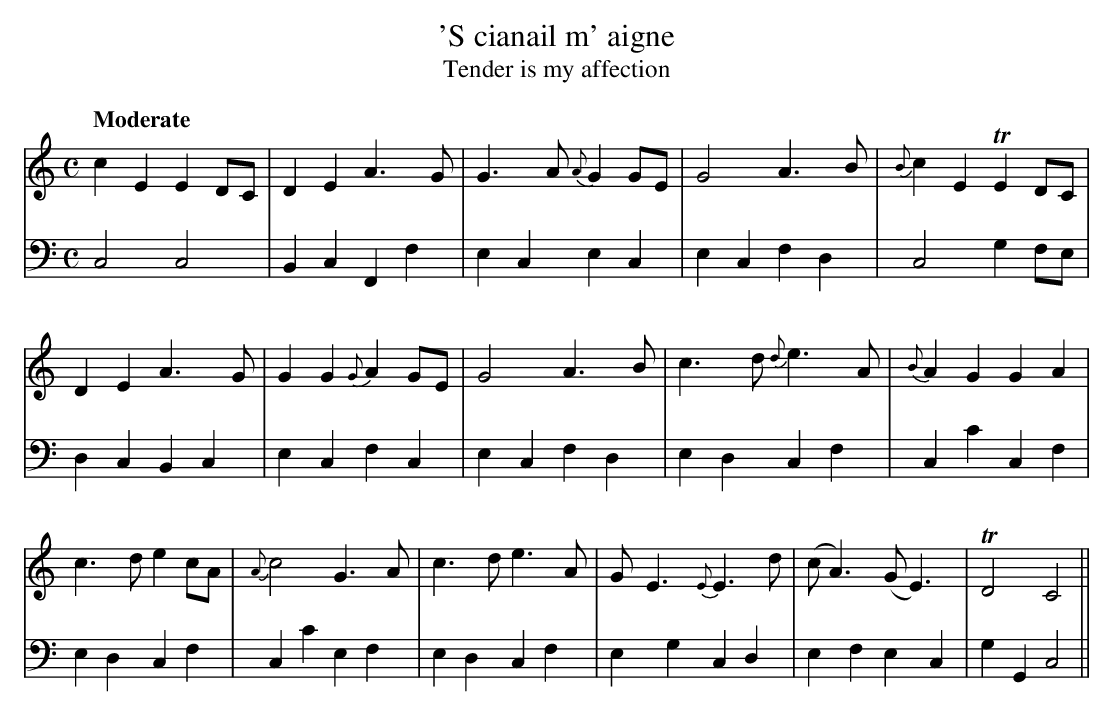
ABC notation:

X:1
T:'S cianail m' aigne
T:Tender is my affection
M:C
L:1/8
Q:"Moderate"
K:C
V:1
c2E2E2 DC|D2E2A3G|G3A {A}G2 GE|G4 A3B|{B}c2 E2 TE2 DC|
D2E2 A3G|G2G2{G}A2 GE|G4 A3B|c3d {d}e3A|{B}A2G2G2A2|
c3d e2 cA|{A}c4 G3A|c3d e3A|G-E3 {E}E3d|(cA3) (GE3)|TD4C4||
V:2 clef = bass
C,4C,4|B,,2C,2F,,2F,2|E,2C,2E,2C,2|E,2C,2F,2D,2|C,4 G,2F,E,|
D,2C,2B,,2C,2|E,2C,2F,2C,2|E,2C,2F,2D,2|E,2D,2C,2F,2|C,2C2C,2F,2|
E,2D,2C,2F,2|C,2C2E,2F,2|E,2D,2C,2F,2|E,2G,2C,2D,2|E,2F,2E,2C,2|G,2G,,2C,4||
